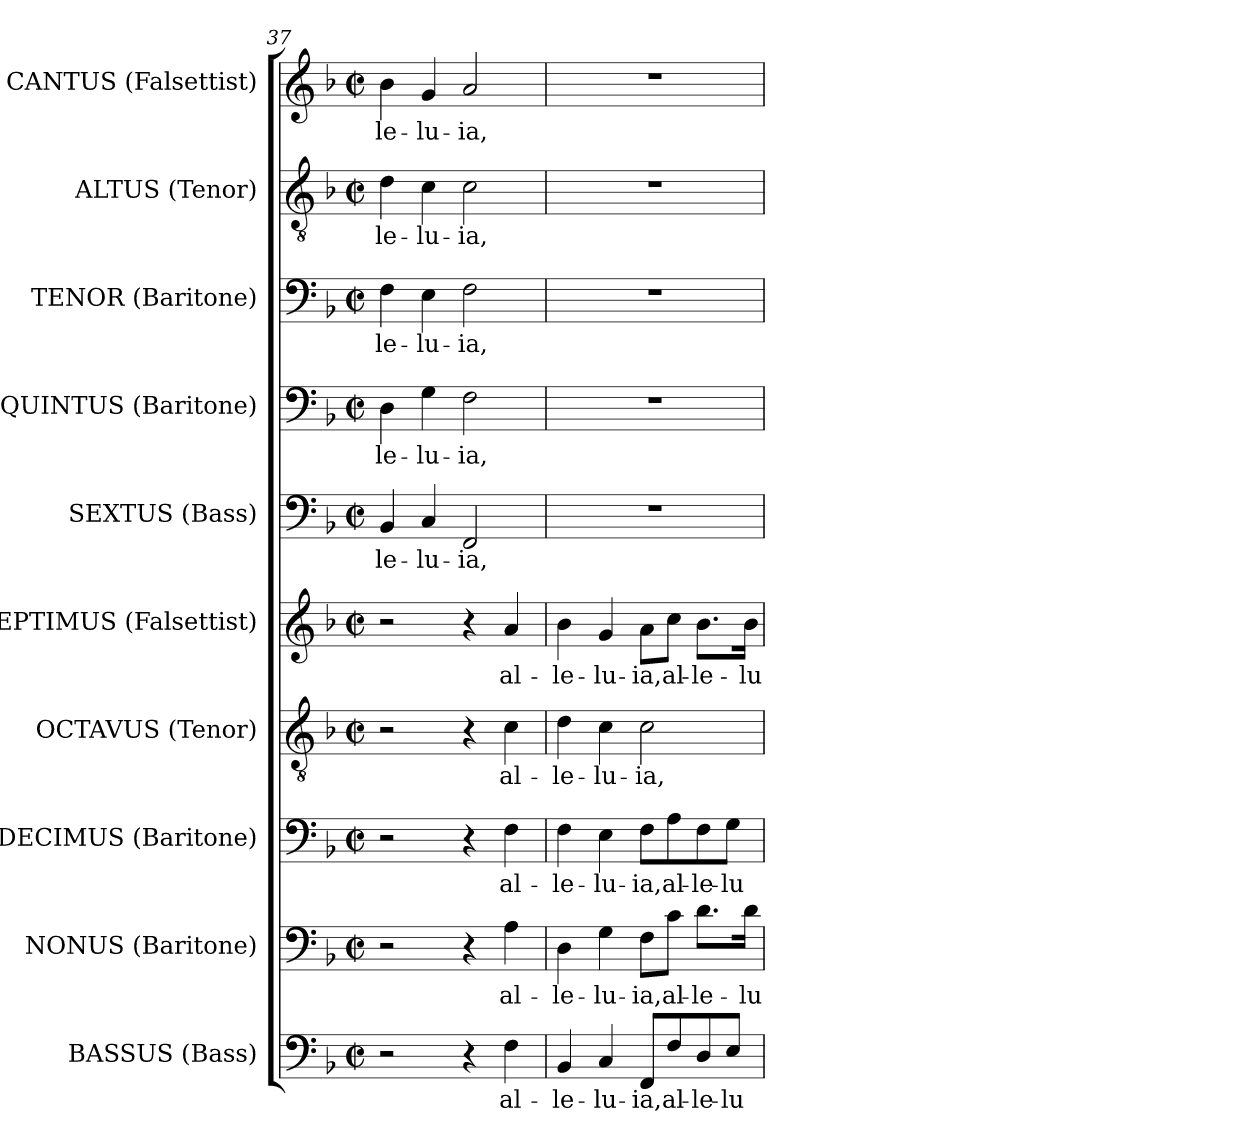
**kern	**text	**kern	**text	**kern	**text	**kern	**text	**kern	**text	**kern	**text	**kern	**text	**kern	**text	**kern	**text	**kern	**text
*part10	*part10	*part9	*part9	*part8	*part8	*part7	*part7	*part6	*part6	*part5	*part5	*part4	*part4	*part3	*part3	*part2	*part2	*part1	*part1
*staff10	*staff10	*staff9	*staff9	*staff8	*staff8	*staff7	*staff7	*staff6	*staff6	*staff5	*staff5	*staff4	*staff4	*staff3	*staff3	*staff2	*staff2	*staff1	*staff1
*I"BASSUS (Bass)	*	*I"NONUS (Baritone)	*	*I"DECIMUS (Baritone)	*	*I"OCTAVUS (Tenor)	*	*I"SEPTIMUS (Falsettist)	*	*I"SEXTUS (Bass)	*	*I"QUINTUS (Baritone)	*	*I"TENOR (Baritone)	*	*I"ALTUS (Tenor)	*	*I"CANTUS (Falsettist)	*
*I'B.	*	*I'Bar.	*	*I'Bar.	*	*I'T.	*	*I'A.	*	*I'B.	*	*I'Bar.	*	*I'Bar.	*	*I'T.	*	*I'A.	*
*clefF4	*	*clefF4	*	*clefF4	*	*clefGv2	*	*clefG2	*	*clefF4	*	*clefF4	*	*clefF4	*	*clefGv2	*	*clefG2	*
*	*	*	*	*	*	*ITrd7c12	*	*	*	*	*	*	*	*	*	*ITrd7c12	*	*	*
*k[b-]	*	*k[b-]	*	*k[b-]	*	*k[b-]	*	*k[b-]	*	*k[b-]	*	*k[b-]	*	*k[b-]	*	*k[b-]	*	*k[b-]	*
*F:	*	*F:	*	*F:	*	*F:	*	*F:	*	*F:	*	*F:	*	*F:	*	*F:	*	*F:	*
*M2/2	*	*M2/2	*	*M2/2	*	*M2/2	*	*M2/2	*	*M2/2	*	*M2/2	*	*M2/2	*	*M2/2	*	*M2/2	*
*met(c|)	*	*met(c|)	*	*met(c|)	*	*met(c|)	*	*met(c|)	*	*met(c|)	*	*met(c|)	*	*met(c|)	*	*met(c|)	*	*met(c|)	*
=37	=37	=37	=37	=37	=37	=37	=37	=37	=37	=37	=37	=37	=37	=37	=37	=37	=37	=37	=37
!	!	!	!	!	!	!	!	!	!	!	!LO:LY:b:color=#000000	!	!	!	!	!	!	!	!
!	!	!	!	!	!	!	!	!	!	!	!	!	!LO:LY:b:color=#000000	!	!	!	!	!	!
!	!	!	!	!	!	!	!	!	!	!	!	!	!	!	!LO:LY:b:color=#000000	!	!	!	!
!	!	!	!	!	!	!	!	!	!	!	!	!	!	!	!	!	!LO:LY:b:color=#000000	!	!
!	!	!	!	!	!	!	!	!	!	!	!	!	!	!	!	!	!	!	!LO:LY:b:color=#000000
2r	.	2r	.	2r	.	2r	.	2r	.	4BB-i/	-le-	4Di\	-le-	4Fi\	-le-	4Di\	-le-	4b-i\	-le-
!	!	!	!	!	!	!	!	!	!	!	!LO:LY:b:color=#000000	!	!	!	!	!	!	!	!
!	!	!	!	!	!	!	!	!	!	!	!	!	!LO:LY:b:color=#000000	!	!	!	!	!	!
!	!	!	!	!	!	!	!	!	!	!	!	!	!	!	!LO:LY:b:color=#000000	!	!	!	!
!	!	!	!	!	!	!	!	!	!	!	!	!	!	!	!	!	!LO:LY:b:color=#000000	!	!
!	!	!	!	!	!	!	!	!	!	!	!	!	!	!	!	!	!	!	!LO:LY:b:color=#000000
.	.	.	.	.	.	.	.	.	.	4Ci/	-lu-	4Gi\	-lu-	4Ei\	-lu-	4Ci\	-lu-	4gi/	-lu-
!	!	!	!	!	!	!	!	!	!	!	!LO:LY:b:color=#000000	!	!	!	!	!	!	!	!
!	!	!	!	!	!	!	!	!	!	!	!	!	!LO:LY:b:color=#000000	!	!	!	!	!	!
!	!	!	!	!	!	!	!	!	!	!	!	!	!	!	!LO:LY:b:color=#000000	!	!	!	!
!	!	!	!	!	!	!	!	!	!	!	!	!	!	!	!	!	!LO:LY:b:color=#000000	!	!
!	!	!	!	!	!	!	!	!	!	!	!	!	!	!	!	!	!	!	!LO:LY:b:color=#000000
4r	.	4r	.	4r	.	4r	.	4r	.	2FFi/	-ia,	2Fi\	-ia,	2Fi\	-ia,	2Ci\	-ia,	2ai/	-ia,
!	!LO:LY:b:color=#000000	!	!	!	!	!	!	!	!	!	!	!	!	!	!	!	!	!	!
!	!	!	!LO:LY:b:color=#000000	!	!	!	!	!	!	!	!	!	!	!	!	!	!	!	!
!	!	!	!	!	!LO:LY:b:color=#000000	!	!	!	!	!	!	!	!	!	!	!	!	!	!
!	!	!	!	!	!	!	!LO:LY:b:color=#000000	!	!	!	!	!	!	!	!	!	!	!	!
!	!	!	!	!	!	!	!	!	!LO:LY:b:color=#000000	!	!	!	!	!	!	!	!	!	!
4Fi\	al-	4Ai\	al-	4Fi\	al-	4Ci\	al-	4ai/	al-	.	.	.	.	.	.	.	.	.	.
=38	=38	=38	=38	=38	=38	=38	=38	=38	=38	=38	=38	=38	=38	=38	=38	=38	=38	=38	=38
!	!LO:LY:b:color=#000000	!	!	!	!	!	!	!	!	!	!	!	!	!	!	!	!	!	!
!	!	!	!LO:LY:b:color=#000000	!	!	!	!	!	!	!	!	!	!	!	!	!	!	!	!
!	!	!	!	!	!LO:LY:b:color=#000000	!	!	!	!	!	!	!	!	!	!	!	!	!	!
!	!	!	!	!	!	!	!LO:LY:b:color=#000000	!	!	!	!	!	!	!	!	!	!	!	!
!	!	!	!	!	!	!	!	!	!LO:LY:b:color=#000000	!	!	!	!	!	!	!	!	!	!
4BB-i/	-le-	4Di\	-le-	4Fi\	-le-	4Di\	-le-	4b-i\	-le-	1r	.	1r	.	1r	.	1r	.	1r	.
!	!LO:LY:b:color=#000000	!	!	!	!	!	!	!	!	!	!	!	!	!	!	!	!	!	!
!	!	!	!LO:LY:b:color=#000000	!	!	!	!	!	!	!	!	!	!	!	!	!	!	!	!
!	!	!	!	!	!LO:LY:b:color=#000000	!	!	!	!	!	!	!	!	!	!	!	!	!	!
!	!	!	!	!	!	!	!LO:LY:b:color=#000000	!	!	!	!	!	!	!	!	!	!	!	!
!	!	!	!	!	!	!	!	!	!LO:LY:b:color=#000000	!	!	!	!	!	!	!	!	!	!
4Ci/	-lu-	4Gi\	-lu-	4Ei\	-lu-	4Ci\	-lu-	4gi/	-lu-	.	.	.	.	.	.	.	.	.	.
!	!LO:LY:b:color=#000000	!	!	!	!	!	!	!	!	!	!	!	!	!	!	!	!	!	!
!	!	!	!LO:LY:b:color=#000000	!	!	!	!	!	!	!	!	!	!	!	!	!	!	!	!
!	!	!	!	!	!LO:LY:b:color=#000000	!	!	!	!	!	!	!	!	!	!	!	!	!	!
!	!	!	!	!	!	!	!LO:LY:b:color=#000000	!	!	!	!	!	!	!	!	!	!	!	!
!	!	!	!	!	!	!	!	!	!LO:LY:b:color=#000000	!	!	!	!	!	!	!	!	!	!
8FFi/L	-ia,	8Fi\L	-ia,	8Fi\L	-ia,	2Ci\	-ia,	8ai\L	-ia,	.	.	.	.	.	.	.	.	.	.
!	!LO:LY:b:color=#000000	!	!	!	!	!	!	!	!	!	!	!	!	!	!	!	!	!	!
!	!	!	!LO:LY:b:color=#000000	!	!	!	!	!	!	!	!	!	!	!	!	!	!	!	!
!	!	!	!	!	!LO:LY:b:color=#000000	!	!	!	!	!	!	!	!	!	!	!	!	!	!
!	!	!	!	!	!	!	!	!	!LO:LY:b:color=#000000	!	!	!	!	!	!	!	!	!	!
8Fi/	al-	8ci\J	al-	8Ai\	al-	.	.	8cci\J	al-	.	.	.	.	.	.	.	.	.	.
!	!LO:LY:b:color=#000000	!	!	!	!	!	!	!	!	!	!	!	!	!	!	!	!	!	!
!	!	!	!LO:LY:b:color=#000000	!	!	!	!	!	!	!	!	!	!	!	!	!	!	!	!
!	!	!	!	!	!LO:LY:b:color=#000000	!	!	!	!	!	!	!	!	!	!	!	!	!	!
!	!	!	!	!	!	!	!	!	!LO:LY:b:color=#000000	!	!	!	!	!	!	!	!	!	!
8Di/	-le-	8.di\L	-le-	8Fi\	-le-	.	.	8.b-i\L	-le-	.	.	.	.	.	.	.	.	.	.
!	!LO:LY:b:color=#000000	!	!	!	!	!	!	!	!	!	!	!	!	!	!	!	!	!	!
!	!	!	!	!	!LO:LY:b:color=#000000	!	!	!	!	!	!	!	!	!	!	!	!	!	!
8Ei/J	-lu-	.	.	8Gi\J	-lu-	.	.	.	.	.	.	.	.	.	.	.	.	.	.
!	!	!	!LO:LY:b:color=#000000	!	!	!	!	!	!	!	!	!	!	!	!	!	!	!	!
!	!	!	!	!	!	!	!	!	!LO:LY:b:color=#000000	!	!	!	!	!	!	!	!	!	!
.	.	16di\Jk	-lu-	.	.	.	.	16b-i\Jk	-lu-	.	.	.	.	.	.	.	.	.	.
=	=	=	=	=	=	=	=	=	=	=	=	=	=	=	=	=	=	=	=
*-	*-	*-	*-	*-	*-	*-	*-	*-	*-	*-	*-	*-	*-	*-	*-	*-	*-	*-	*-
